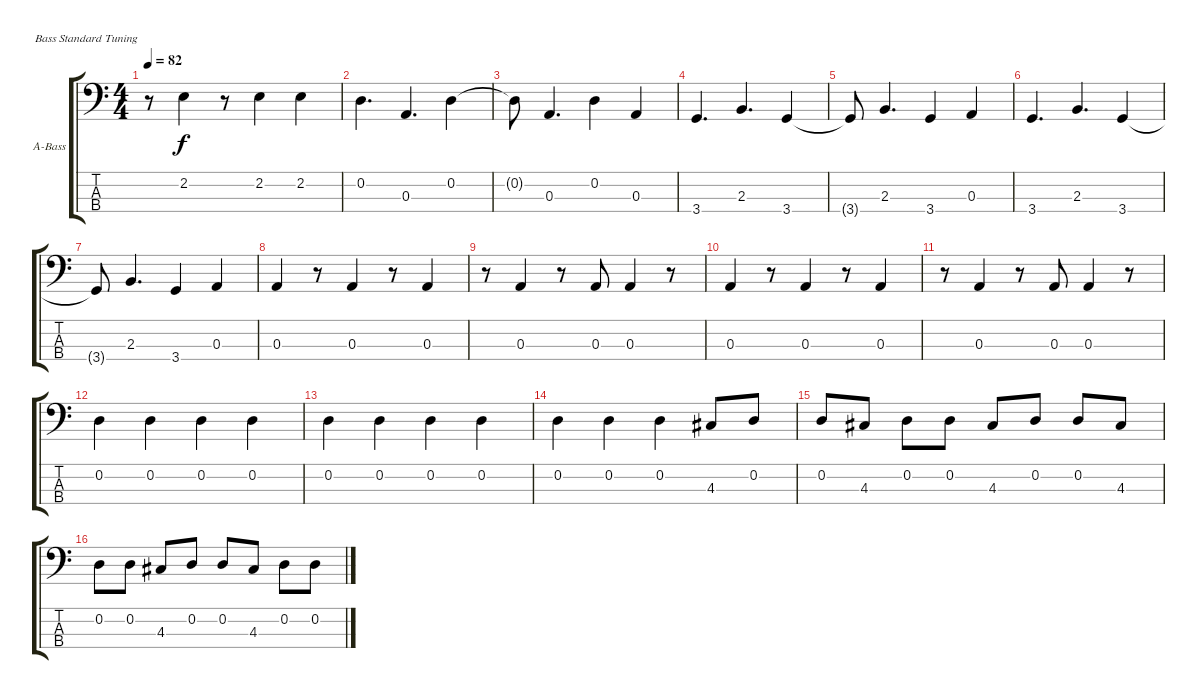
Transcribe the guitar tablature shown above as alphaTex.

\bracketExtendMode groupsimilarinstruments
\firstSystemTrackNameOrientation horizontal
\otherSystemsTrackNameOrientation horizontal
\track ("Bass Part 2" "A-Bass") {instrument acousticgrandpiano}
\staff {score tabs}
\tuning (G2 D2 A1 E1)
\displaytranspose 12
\ts (4 4)
\tempo 82
\clef f4
\ks c
r.8{dy f} 2.2.4 r.8 2.2.4 2.2.4 |
0.2.4{d} 0.3.4{d} 0.2.4 |
0.2{t}.8 0.3.4{d} 0.2.4 0.3.4 |
3.4.4{d} 2.3.4{d} 3.4.4 |
3.4{t}.8 2.3.4{d} 3.4.4 0.3.4 |
3.4.4{d} 2.3.4{d} 3.4.4 |
3.4{t}.8 2.3.4{d} 3.4.4 0.3.4 |
0.3.4 r.8 0.3.4 r.8 0.3.4 |
r.8 0.3.4 r.8 0.3.8 0.3.4 r.8 |
0.3.4 r.8 0.3.4 r.8 0.3.4 |
r.8 0.3.4 r.8 0.3.8 0.3.4 r.8 |
0.2.4 0.2.4 0.2.4 0.2.4 |
0.2.4 0.2.4 0.2.4 0.2.4 |
0.2.4 0.2.4 0.2.4 4.3.8 0.2.8 |
0.2.8 4.3.8 0.2.8 0.2.8 4.3.8 0.2.8 0.2.8 4.3.8 |
0.2.8 0.2.8 4.3.8 0.2.8 0.2.8 4.3.8 0.2.8 0.2.8
